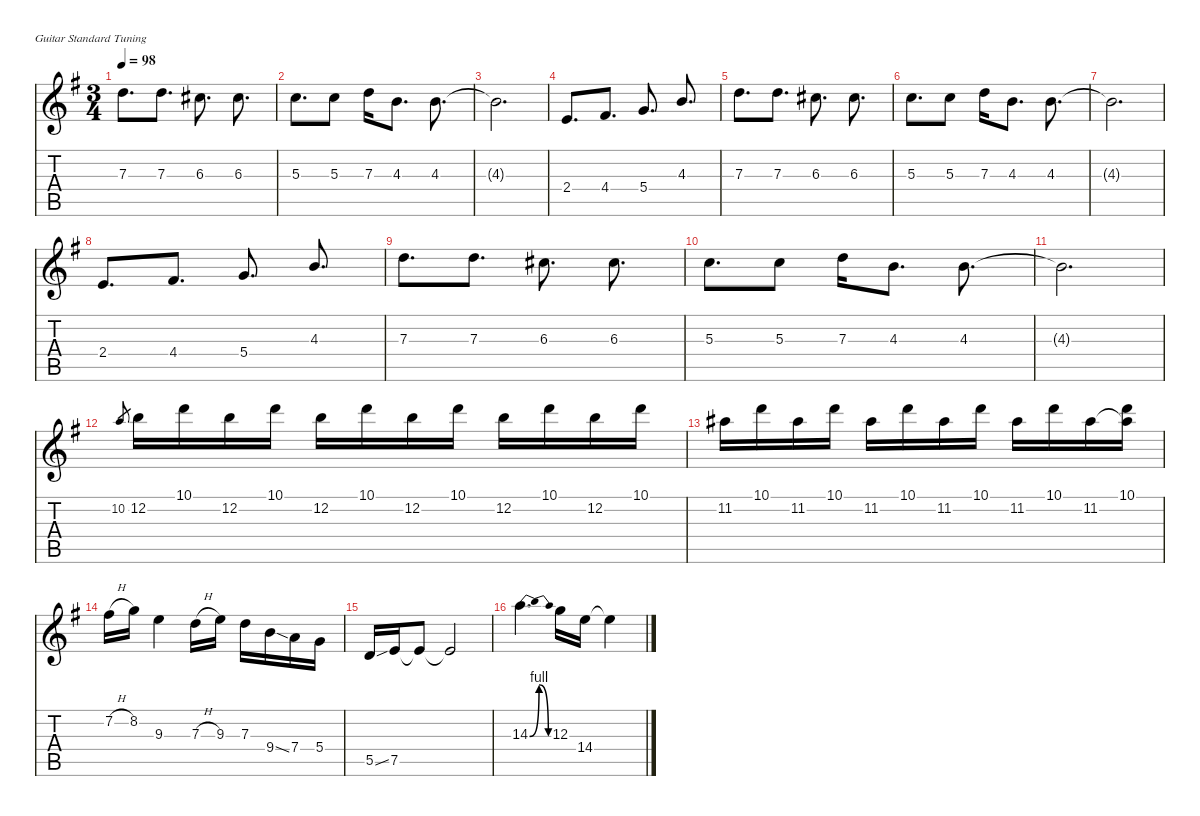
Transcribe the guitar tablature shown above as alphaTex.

\defaultSystemsLayout 4
\hideDynamics
\bracketExtendMode nobrackets
\singleTrackTrackNamePolicy hidden
\multiTrackTrackNamePolicy hidden
\firstSystemTrackNameMode fullname
\otherSystemsTrackNameOrientation horizontal
\track ("Lead Guitar" "od.guit.") {instrument overdrivenguitar}
\staff {score tabs}
\tuning (E4 B3 G3 D3 A2 E2)
\ts (3 4)
\tempo 98
\clef g2
\ks eminor
7.3{acc forcenatural}.8{d dy f beam Down} 7.3{acc forcenatural}.8{d beam Down} 6.3{acc #}.8{d beam Down} 6.3{acc #}.8{d beam Down} |
5.3{acc forcenatural}.8{d beam Down} 5.3{acc forcenatural}.8{beam Down} 7.3{acc forcenatural}.16{beam Down} 4.3{acc forcenatural}.8{d beam Down} 4.3{acc forcenatural}.8{d beam Down} |
4.3{t acc forcenatural}.2{d beam Down} |
2.4{acc forcenatural}.8{d beam Up} 4.4{acc #}.8{d beam Up} 5.4{acc forcenatural}.8{d beam Up} 4.3{acc forcenatural}.8{d beam Up} |
7.3{acc forcenatural}.8{d beam Down} 7.3{acc forcenatural}.8{d beam Down} 6.3{acc #}.8{d beam Down} 6.3{acc #}.8{d beam Down} |
5.3{acc forcenatural}.8{d beam Down} 5.3{acc forcenatural}.8{beam Down} 7.3{acc forcenatural}.16{beam Down} 4.3{acc forcenatural}.8{d beam Down} 4.3{acc forcenatural}.8{d beam Down} |
4.3{t acc forcenatural}.2{d beam Down} |
2.4{acc forcenatural}.8{d beam Up} 4.4{acc #}.8{d beam Up} 5.4{acc forcenatural}.8{d beam Up} 4.3{acc forcenatural}.8{d beam Up} |
7.3{acc forcenatural}.8{d beam Down} 7.3{acc forcenatural}.8{d beam Down} 6.3{acc #}.8{d beam Down} 6.3{acc #}.8{d beam Down} |
5.3{acc forcenatural}.8{d beam Down} 5.3{acc forcenatural}.8{beam Down} 7.3{acc forcenatural}.16{beam Down} 4.3{acc forcenatural}.8{d beam Down} 4.3{acc forcenatural}.8{d beam Down} |
4.3{t acc forcenatural}.2{d beam Down} |
10.2{acc forcenatural}.8{gr dy mf beam Up} 12.2{acc forcenatural}.16{dy f beam Down} 10.1{acc forcenatural}.16{beam Down} 12.2{acc forcenatural}.16{beam Down} 10.1{acc forcenatural}.16{beam Down} 12.2{acc forcenatural}.16{beam Down} 10.1{acc forcenatural}.16{beam Down} 12.2{acc forcenatural}.16{beam Down} 10.1{acc forcenatural}.16{beam Down} 12.2{acc forcenatural}.16{beam Down} 10.1{acc forcenatural}.16{beam Down} 12.2{acc forcenatural}.16{beam Down} 10.1{acc forcenatural}.16{beam Down} |
11.2{acc #}.16{beam Down} 10.1{acc forcenatural}.16{beam Down} 11.2{acc #}.16{beam Down} 10.1{acc forcenatural}.16{beam Down} 11.2{acc #}.16{beam Down} 10.1{acc forcenatural}.16{beam Down} 11.2{acc #}.16{beam Down} 10.1{acc forcenatural}.16{beam Down} 11.2{acc #}.16{beam Down} 10.1{acc forcenatural}.16{beam Down} 11.2{acc #}.16{beam Down} (10.1{acc forcenatural} 11.2{t acc #}).16{beam Down} |
7.2{h acc #}.16{beam Down} 8.2{acc forcenatural}.16{beam Down} 9.3{acc forcenatural}.4{beam Down} 7.3{h acc forcenatural}.16{beam Down} 9.3{acc forcenatural}.16{beam Down} 7.3{acc forcenatural}.16{beam Down} 9.4{ss acc forcenatural}.16{beam Down} 7.4{acc forcenatural}.16{beam Down} 5.4{acc forcenatural}.16{beam Down} |
5.5{ss acc forcenatural}.16{beam Up} 7.5{acc forcenatural}.16{beam Up} 7.5{t acc forcenatural}.8{beam Up} 7.5{t acc forcenatural}.2{beam Up} |
14.3{be (bendrelease 0 0 15 4 30 4 45 0) acc forcenatural}.4{d beam Down} 12.3{acc forcenatural}.16{beam Down} 14.4{acc forcenatural}.16{beam Down} 14.4{t acc forcenatural}.4{beam Down}
